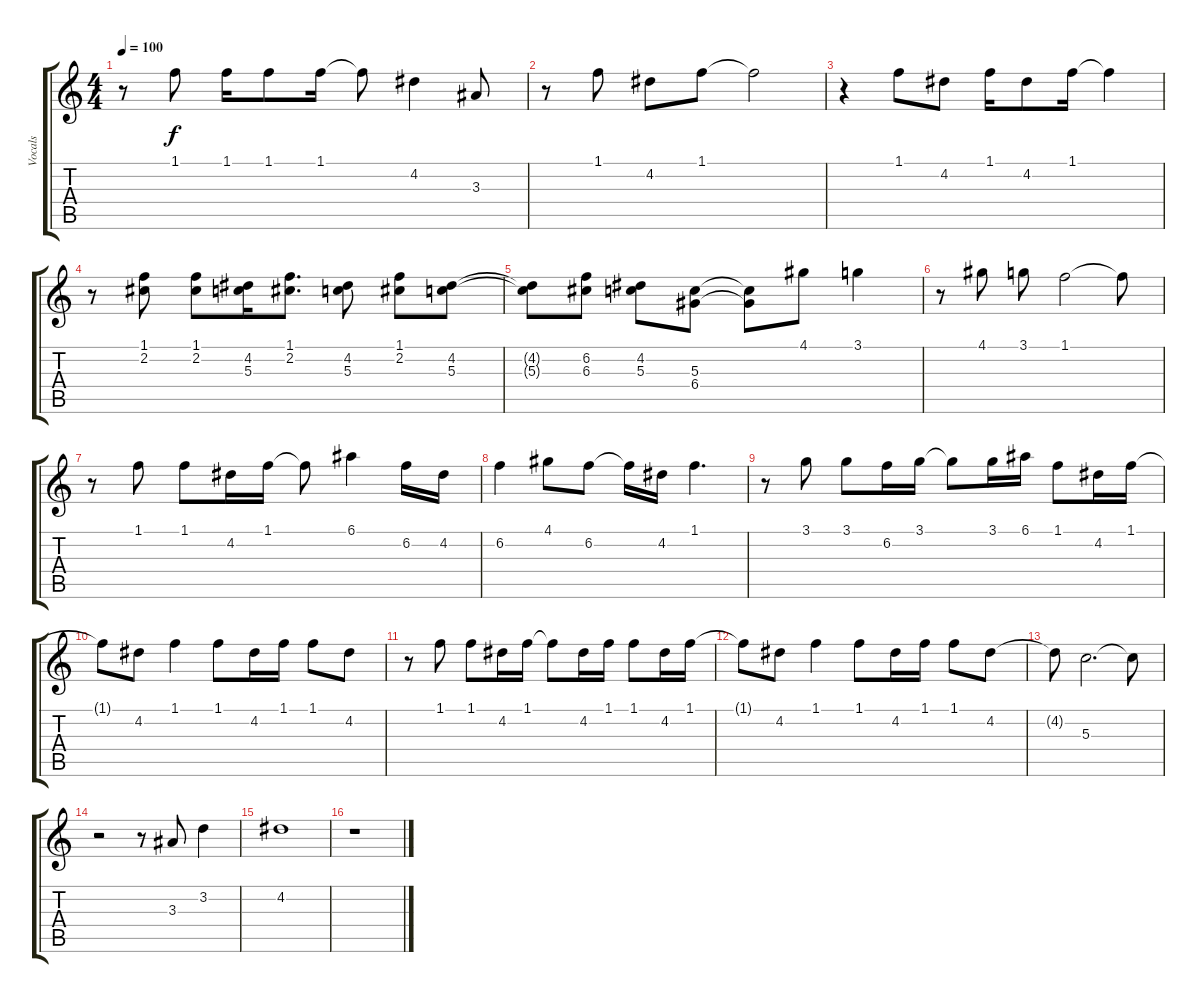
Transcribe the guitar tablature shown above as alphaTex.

\track ("Vocals" "Vocals") {instrument overdrivenguitar}
\staff {score tabs}
\tuning (E4 B3 G3 D3 A2 E2) {hide}
\ts (4 4)
\tempo 100
\clef g2
\ks c
r.8{dy f} 1.1.8 1.1.16 1.1.8 1.1.16 1.1{t}.8 4.2.4 3.3.8 |
r.8 1.1.8 4.2.8 1.1.8 1.1{t}.2 |
r.4 1.1.8 4.2.8 1.1.16 4.2.8 1.1.16 1.1{t}.4 |
r.8 (1.1 2.2).8 (1.1 2.2).8 (4.2 5.3).16 (1.1 2.2).8{d} (4.2 5.3).8 (1.1 2.2).8 (4.2 5.3).8 |
(4.2{t} 5.3{t}).8 (6.2 6.3).8 (4.2 5.3).8 (5.3 6.4).8 (5.3{t} 6.4{t}).8 4.1.8 3.1.4 |
r.8 4.1.8 3.1.8 1.1.2 1.1{t}.8 |
r.8 1.1.8 1.1.8 4.2.16 1.1.16 1.1{t}.8 6.1.4 6.2.16 4.2.16 |
6.2.4 4.1.8 6.2.8 6.2{t}.16 4.2.16 1.1.4{d} |
r.8 3.1.8 3.1.8 6.2.16 3.1.16 3.1{t}.8 3.1.16 6.1.16 1.1.8 4.2.16 1.1.16 |
1.1{t}.8 4.2.8 1.1.4 1.1.8 4.2.16 1.1.16 1.1.8 4.2.8 |
r.8 1.1.8 1.1.8 4.2.16 1.1.16 1.1{t}.8 4.2.16 1.1.16 1.1.8 4.2.16 1.1.16 |
1.1{t}.8 4.2.8 1.1.4 1.1.8 4.2.16 1.1.16 1.1.8 4.2.8 |
4.2{t}.8 5.3.2{d} 5.3{t}.8 |
r.2 r.8 3.3.8 3.2.4 |
4.2.1 |
r.1
